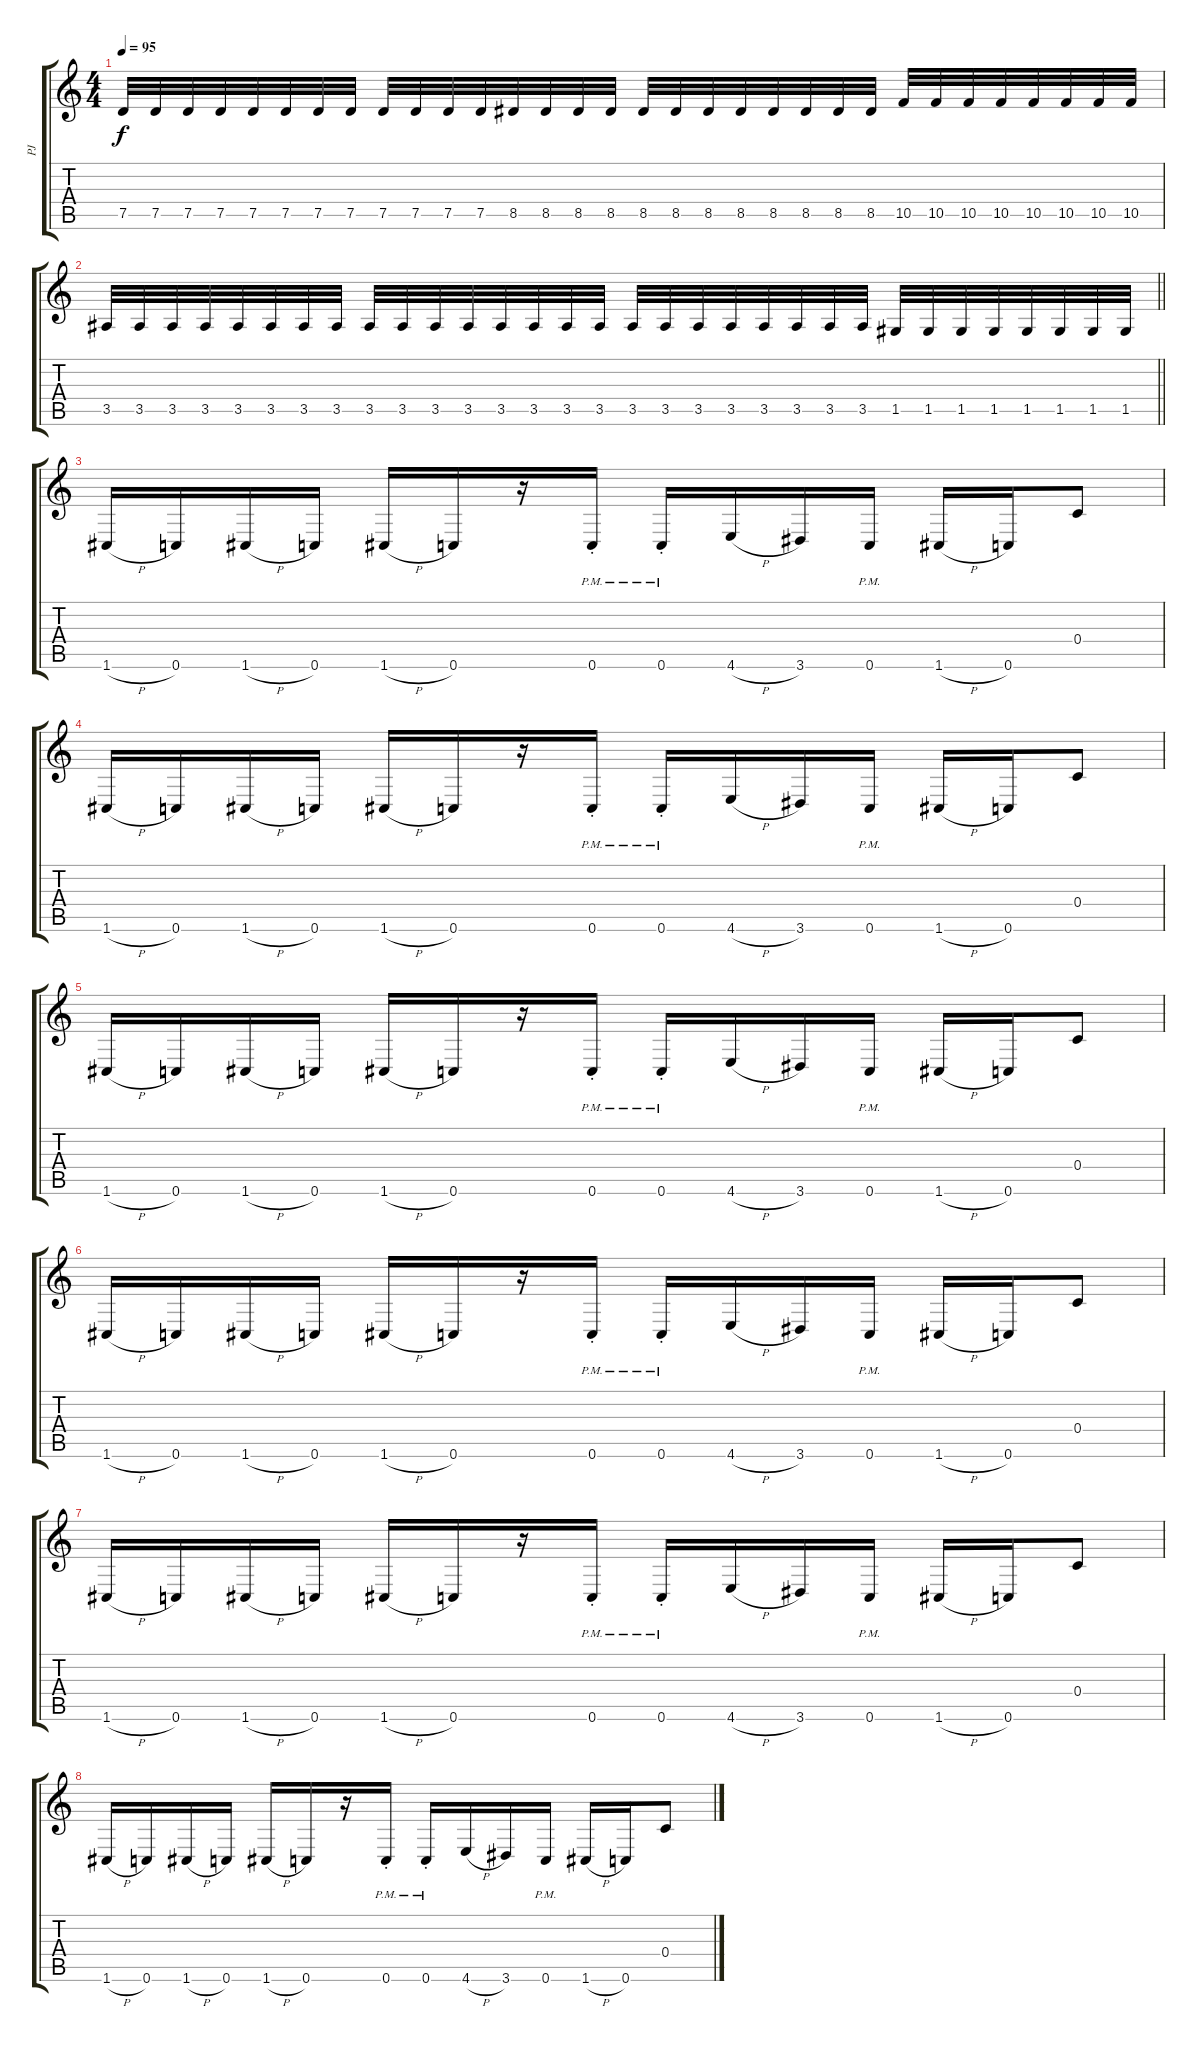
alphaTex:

\track ("PJ" "PJ") {instrument overdrivenguitar}
\staff {score tabs}
\tuning (D4 A3 F3 C3 G2 C2) {hide}
\ts (4 4)
\tempo 95
\clef g2
\ks c
7.5.32{dy f} 7.5.32 7.5.32 7.5.32 7.5.32 7.5.32 7.5.32 7.5.32 7.5.32 7.5.32 7.5.32 7.5.32 8.5.32 8.5.32 8.5.32 8.5.32 8.5.32 8.5.32 8.5.32 8.5.32 8.5.32 8.5.32 8.5.32 8.5.32 10.5.32 10.5.32 10.5.32 10.5.32 10.5.32 10.5.32 10.5.32 10.5.32 |
\barLineRight lightlight
3.5.32 3.5.32 3.5.32 3.5.32 3.5.32 3.5.32 3.5.32 3.5.32 3.5.32 3.5.32 3.5.32 3.5.32 3.5.32 3.5.32 3.5.32 3.5.32 3.5.32 3.5.32 3.5.32 3.5.32 3.5.32 3.5.32 3.5.32 3.5.32 1.5.32 1.5.32 1.5.32 1.5.32 1.5.32 1.5.32 1.5.32 1.5.32 |
1.6{h}.16 0.6.16 1.6{h}.16 0.6.16 1.6{h}.16 0.6.16 r.16 0.6{pm st}.16 0.6{pm st}.16 4.6{h}.16 3.6.16 0.6{pm}.16 1.6{h}.16 0.6.16 0.4.8 |
1.6{h}.16 0.6.16 1.6{h}.16 0.6.16 1.6{h}.16 0.6.16 r.16 0.6{pm st}.16 0.6{pm st}.16 4.6{h}.16 3.6.16 0.6{pm}.16 1.6{h}.16 0.6.16 0.4.8 |
1.6{h}.16 0.6.16 1.6{h}.16 0.6.16 1.6{h}.16 0.6.16 r.16 0.6{pm st}.16 0.6{pm st}.16 4.6{h}.16 3.6.16 0.6{pm}.16 1.6{h}.16 0.6.16 0.4.8 |
1.6{h}.16 0.6.16 1.6{h}.16 0.6.16 1.6{h}.16 0.6.16 r.16 0.6{pm st}.16 0.6{pm st}.16 4.6{h}.16 3.6.16 0.6{pm}.16 1.6{h}.16 0.6.16 0.4.8 |
1.6{h}.16 0.6.16 1.6{h}.16 0.6.16 1.6{h}.16 0.6.16 r.16 0.6{pm st}.16 0.6{pm st}.16 4.6{h}.16 3.6.16 0.6{pm}.16 1.6{h}.16 0.6.16 0.4.8 |
1.6{h}.16 0.6.16 1.6{h}.16 0.6.16 1.6{h}.16 0.6.16 r.16 0.6{pm st}.16 0.6{pm st}.16 4.6{h}.16 3.6.16 0.6{pm}.16 1.6{h}.16 0.6.16 0.4.8
